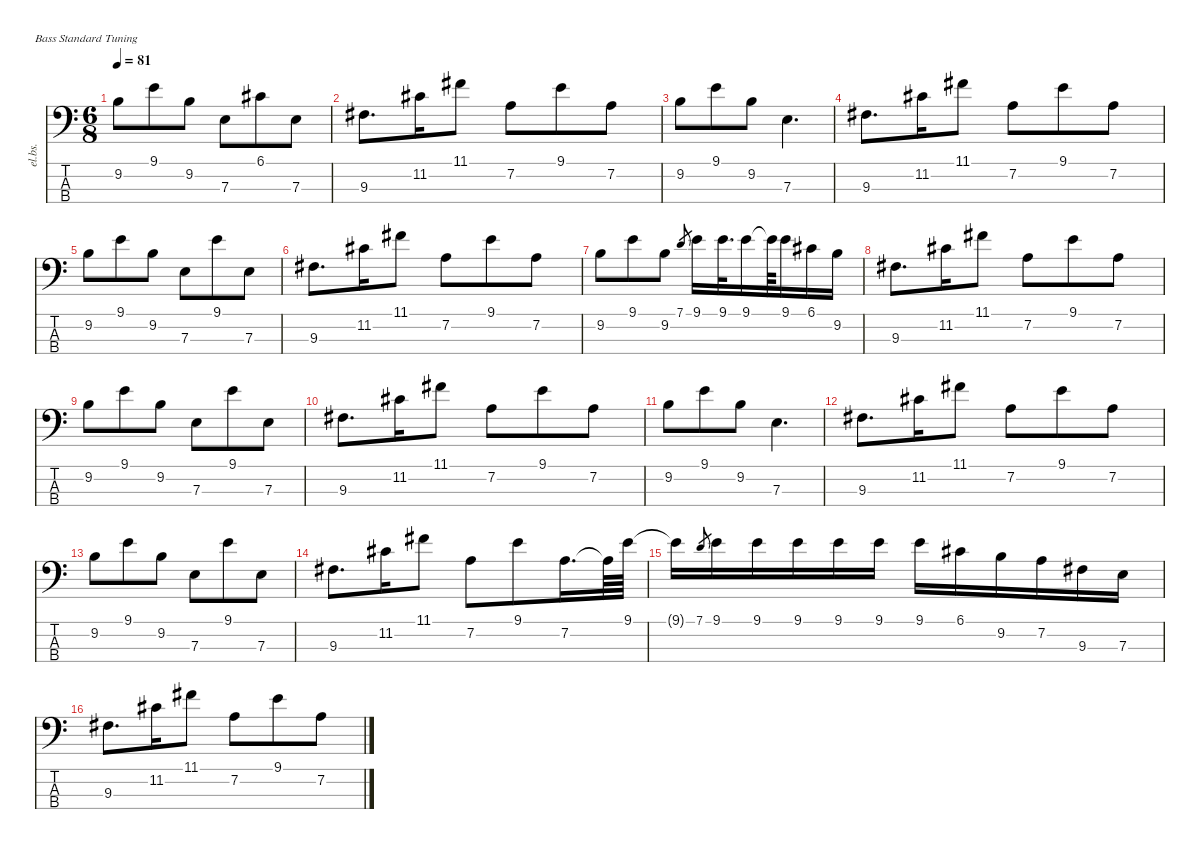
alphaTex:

\defaultSystemsLayout 4
\hideDynamics
\bracketExtendMode nobrackets
\otherSystemsTrackNameOrientation horizontal
\track ("Lead Cliff I" "el.bs.") {instrument electricbassfinger}
\staff {score tabs}
\tuning (G2 D2 A1 E1)
\ts (6 8)
\tempo 81
\clef f4
\ks c
9.2.8{dy f beam Down} 9.1.8{beam Down} 9.2.8{beam Down} 7.3.8{beam Down} 6.1{acc #}.8{beam Down} 7.3.8{beam Down} |
9.3{acc #}.8{d beam Down} 11.2{acc #}.16{beam Down} 11.1{acc #}.8{beam Down} 7.2.8{beam Down} 9.1.8{beam Down} 7.2.8{beam Down} |
9.2.8{beam Down} 9.1.8{beam Down} 9.2.8{beam Down} 7.3.4{d beam Down} |
9.3{acc #}.8{d beam Down} 11.2{acc #}.16{beam Down} 11.1{acc #}.8{beam Down} 7.2.8{beam Down} 9.1.8{beam Down} 7.2.8{beam Down} |
9.2.8{beam Down} 9.1.8{beam Down} 9.2.8{beam Down} 7.3.8{beam Down} 9.1.8{beam Down} 7.3.8{beam Down} |
9.3{acc #}.8{d beam Down} 11.2{acc #}.16{beam Down} 11.1{acc #}.8{beam Down} 7.2.8{beam Down} 9.1.8{beam Down} 7.2.8{beam Down} |
9.2.8{beam Down} 9.1.8{beam Down} 9.2.8{beam Down} 7.1.8{gr dy mf beam Up} 9.1.16{dy f beam Down} 9.1.32{d beam Down} 9.1.16{beam Down} 9.1{t}.64{beam Down} 9.1.16{beam Down} 6.1{acc #}.16{beam Down} 9.2.16{beam Down} |
9.3{acc #}.8{d beam Down} 11.2{acc #}.16{beam Down} 11.1{acc #}.8{beam Down} 7.2.8{beam Down} 9.1.8{beam Down} 7.2.8{beam Down} |
9.2.8{beam Down} 9.1.8{beam Down} 9.2.8{beam Down} 7.3.8{beam Down} 9.1.8{beam Down} 7.3.8{beam Down} |
9.3{acc #}.8{d beam Down} 11.2{acc #}.16{beam Down} 11.1{acc #}.8{beam Down} 7.2.8{beam Down} 9.1.8{beam Down} 7.2.8{beam Down} |
9.2.8{beam Down} 9.1.8{beam Down} 9.2.8{beam Down} 7.3.4{d beam Down} |
9.3{acc #}.8{d beam Down} 11.2{acc #}.16{beam Down} 11.1{acc #}.8{beam Down} 7.2.8{beam Down} 9.1.8{beam Down} 7.2.8{beam Down} |
9.2.8{beam Down} 9.1.8{beam Down} 9.2.8{beam Down} 7.3.8{beam Down} 9.1.8{beam Down} 7.3.8{beam Down} |
9.3{acc #}.8{d beam Down} 11.2{acc #}.16{beam Down} 11.1{acc #}.8{beam Down} 7.2.8{beam Down} 9.1.8{beam Down} 7.2.16{d beam Down} 7.2{t}.64{beam Down} 9.1.64{beam Down} |
9.1{t}.16{beam Down} 7.1.8{gr dy pp beam Up} 9.1.16{dy f beam Down} 9.1.16{beam Down} 9.1.16{beam Down} 9.1.16{beam Down} 9.1.16{beam Down} 9.1.16{beam Down} 6.1{acc #}.16{beam Down} 9.2.16{beam Down} 7.2.16{beam Down} 9.3{acc #}.16{beam Down} 7.3.16{beam Down} |
9.3{acc #}.8{d beam Down} 11.2{acc #}.16{beam Down} 11.1{acc #}.8{beam Down} 7.2.8{beam Down} 9.1.8{beam Down} 7.2.8{beam Down}
